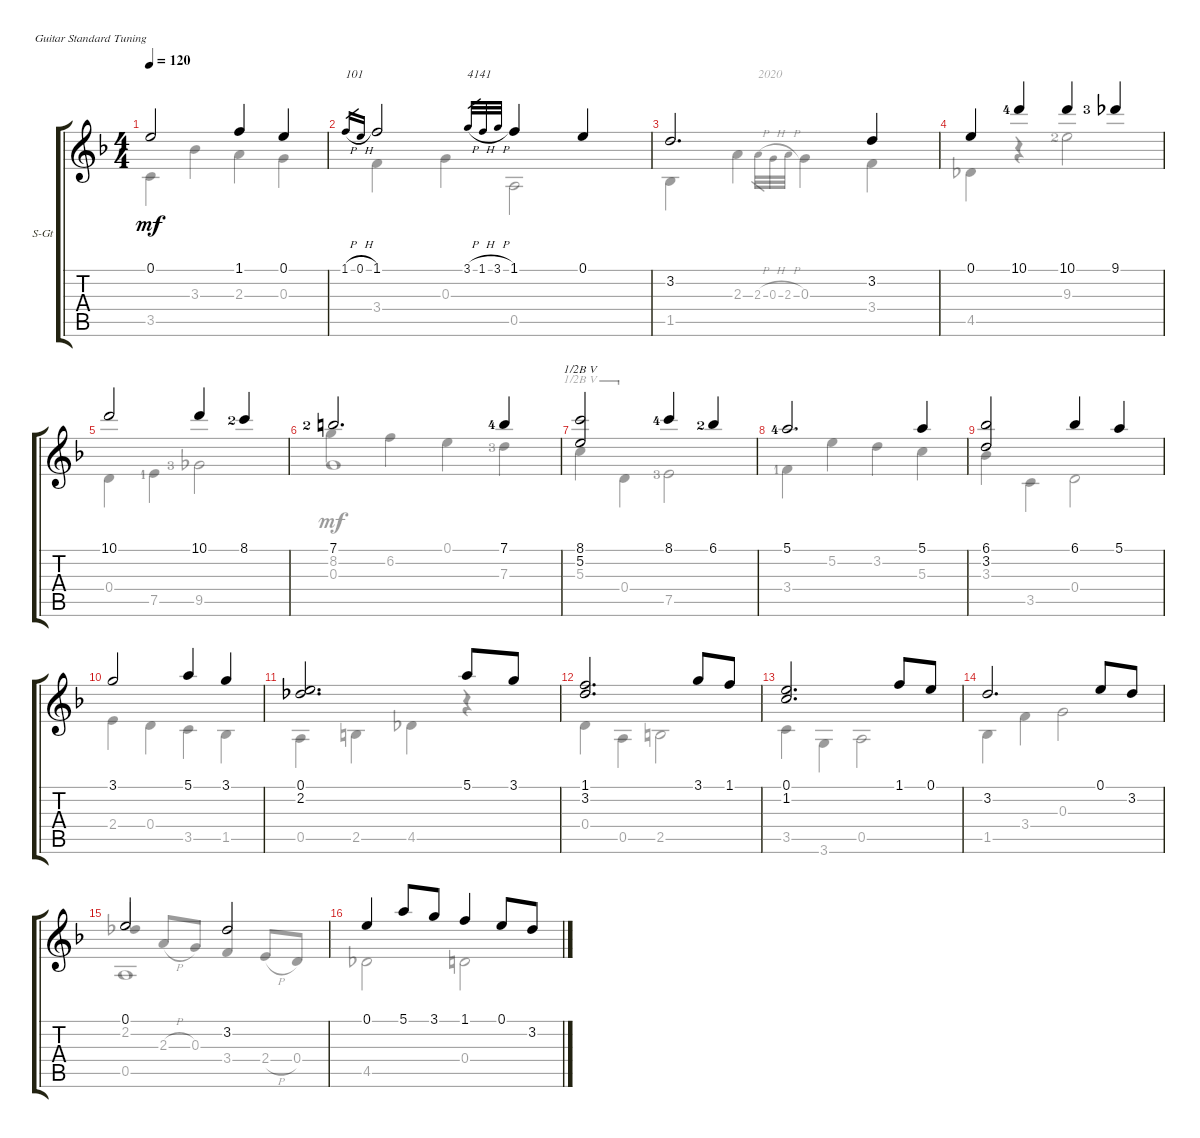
\defaultSystemsLayout 4
\bracketExtendMode groupsimilarinstruments
\firstSystemTrackNameOrientation horizontal
\otherSystemsTrackNameOrientation horizontal
\track ("Steel Guitar" "S-Gt") {instrument acousticguitarsteel}
\staff {score tabs}
\tuning (E4 B3 G3 D3 A2 E2)
\voice
\ts (4 4)
\tempo 120
\clef g2
\ks dminor
0.1.2{dy mf} 1.1.4 0.1.4 |
1.1{h}.16{txt "101" gr} 0.1{h}.16{gr} 1.1.2 3.1{h}.32{txt "4141" gr} 1.1{h}.32{gr} 3.1{h}.32{gr} 1.1.4 0.1.4 |
3.2.2{d} 3.2.4 |
0.1.4 10.1{lf 5}.4 10.1.4 9.1{lf 4}.4 |
10.1.2 10.1.4 8.1{lf 3}.4 |
7.1{lf 3}.2{d} 7.1{lf 5}.4 |
(8.1 5.2).2{barre (5 half)} 8.1{lf 5}.4 6.1{lf 3}.4 |
5.1{lf 5}.2{d} 5.1.4 |
(6.1 3.2).2 6.1.4 5.1.4 |
3.1.2 5.1.4 3.1.4 |
(0.1 2.2).2{d} 5.1.8 3.1.8 |
(1.1 3.2).2{d} 3.1.8 1.1.8 |
(0.1 1.2).2{d} 1.1.8 0.1.8 |
3.2.2{d} 0.1.8 3.2.8 |
0.1.2 3.2.2 |
0.1.4 5.1.8 3.1.8 1.1.4 0.1.8 3.2.8
\voice
\clef g2
\ottava regular
\simile none
\ks dminor
3.5.4{dy mf} 3.3.4 2.3.4 0.3.4 |
3.4.4 0.3.4 0.5.2 |
1.5.4 2.3.4 2.3{h}.32{txt "2020" gr} 0.3{h}.32{gr} 2.3{h}.32{gr} 0.3.4 3.4.4 |
4.5.4 r.4 9.3{lf 3}.2 |
0.4.4 7.5{lf 2}.4 9.5{lf 4}.2 |
0.3.1 |
5.3.4{barre (5 half)} 0.4.4{barre (5 half)} 7.5{lf 4}.2 |
3.4{lf 2}.4 5.2.4 3.2.4 5.3.4 |
3.3.4 3.5.4 0.4.2 |
2.4.4 0.4.4 3.5.4 1.5.4 |
0.5.4 2.5.4 4.5.4 r.4 |
0.4.4 0.5.4 2.5.2 |
3.5.4 3.6.4 0.5.2 |
1.5.4 3.4.4 0.3.2 |
2.2.4{beam invert} 2.3{h}.8{beam invert} 0.3.8 3.4.4{beam invert} 2.4{h}.8{beam invert} 0.4.8 |
4.5.2 0.4.2
\voice
\clef g2
\ottava regular
\simile none
\ks dminor
|
|
|
|
|
8.2.4 6.2.4 0.1.4 7.3{lf 4}.4 |
|
|
|
|
|
|
|
|
0.5.1 |
